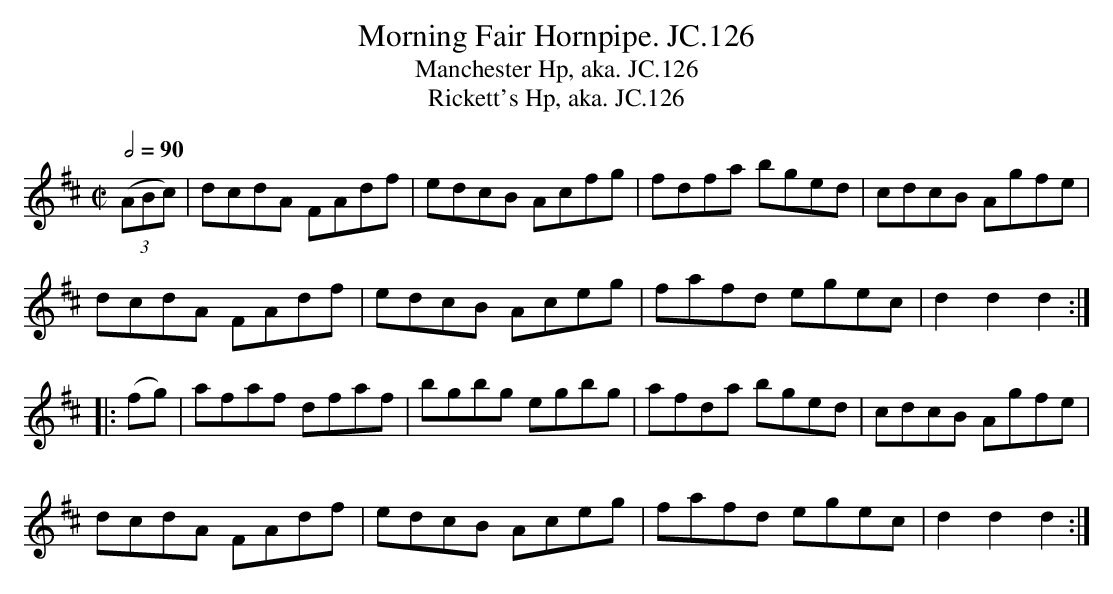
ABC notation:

X:1
T:Morning Fair Hornpipe. JC.126
T:Manchester Hp, aka. JC.126
T:Rickett's Hp, aka. JC.126
M:C|
L:1/8
Q:2/4=90
K:D
((3ABc)|\\
dcdA FAdf|edcB Acfg|fdfa bged|cdcB Agfe|
dcdA FAdf|edcB Aceg|fafd egec|d2d2 d2:|
|:(fg)|afaf dfaf|bgbg egbg|afda bged|cdcB Agfe|
dcdA FAdf|edcB Aceg|fafd egec|d2d2 d2:|
